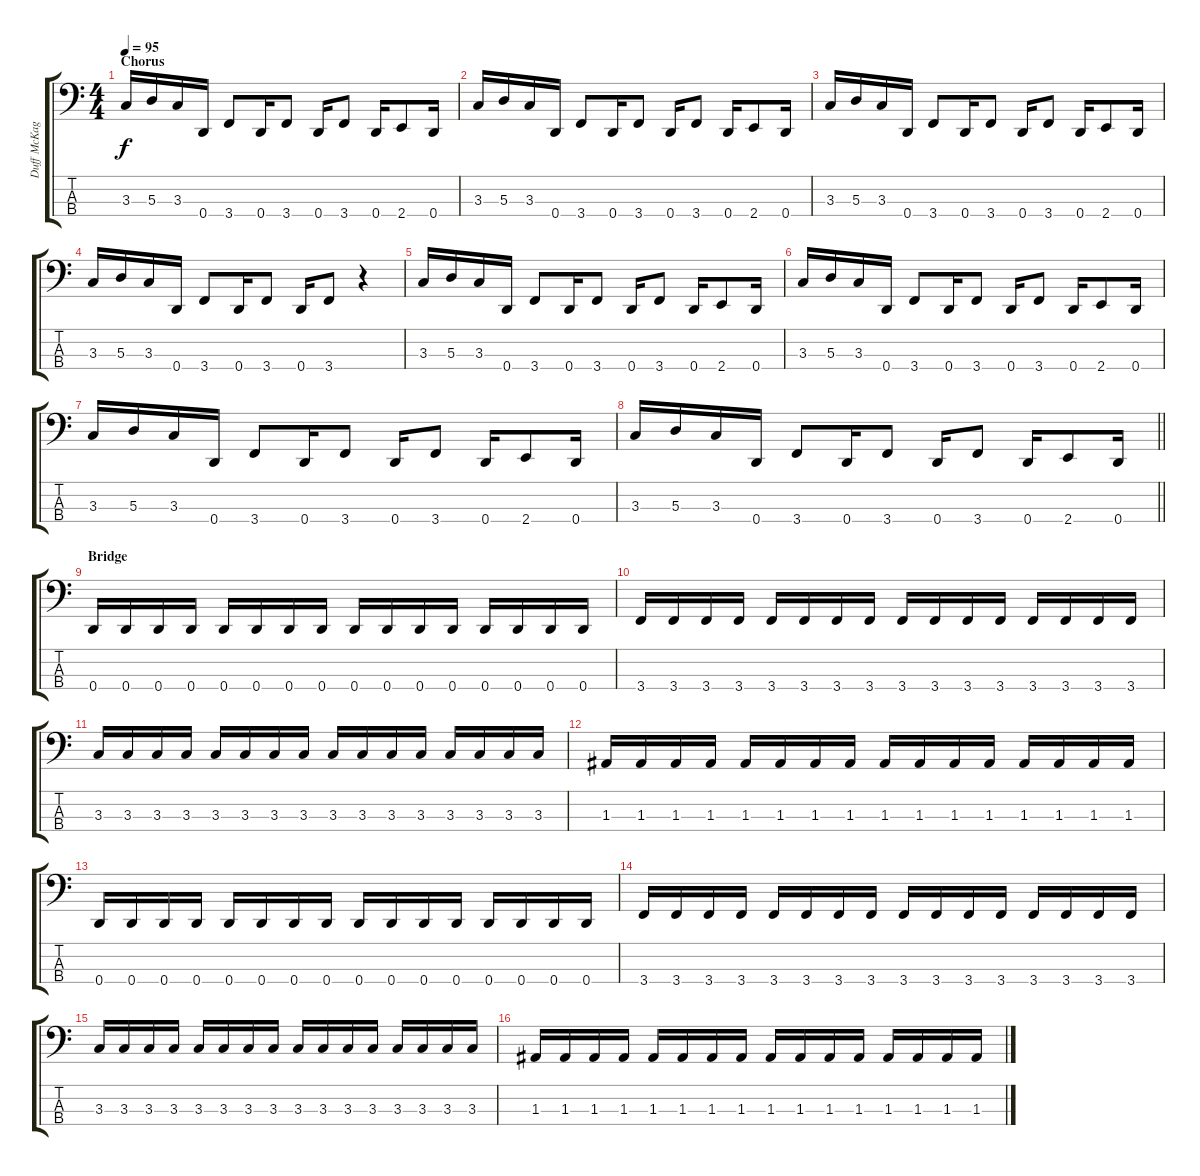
\track ("Duff McKagan" "Duff McKag") {instrument electricbassfinger}
\staff {score tabs}
\tuning (G2 D2 A1 D1) {hide}
\ts (4 4)
\section ("" "Chorus")
\tempo 95
\clef f4
\ks c
3.3.16{dy f} 5.3.16 3.3.16 0.4.16 3.4.8 0.4.16 3.4.8 0.4.16 3.4.8 0.4.16 2.4.8 0.4.16 |
3.3.16 5.3.16 3.3.16 0.4.16 3.4.8 0.4.16 3.4.8 0.4.16 3.4.8 0.4.16 2.4.8 0.4.16 |
3.3.16 5.3.16 3.3.16 0.4.16 3.4.8 0.4.16 3.4.8 0.4.16 3.4.8 0.4.16 2.4.8 0.4.16 |
3.3.16 5.3.16 3.3.16 0.4.16 3.4.8 0.4.16 3.4.8 0.4.16 3.4.8 r.4 |
3.3.16 5.3.16 3.3.16 0.4.16 3.4.8 0.4.16 3.4.8 0.4.16 3.4.8 0.4.16 2.4.8 0.4.16 |
3.3.16 5.3.16 3.3.16 0.4.16 3.4.8 0.4.16 3.4.8 0.4.16 3.4.8 0.4.16 2.4.8 0.4.16 |
3.3.16 5.3.16 3.3.16 0.4.16 3.4.8 0.4.16 3.4.8 0.4.16 3.4.8 0.4.16 2.4.8 0.4.16 |
\barLineRight lightlight
3.3.16 5.3.16 3.3.16 0.4.16 3.4.8 0.4.16 3.4.8 0.4.16 3.4.8 0.4.16 2.4.8 0.4.16 |
\section ("" "Bridge")
0.4.16 0.4.16 0.4.16 0.4.16 0.4.16 0.4.16 0.4.16 0.4.16 0.4.16 0.4.16 0.4.16 0.4.16 0.4.16 0.4.16 0.4.16 0.4.16 |
3.4.16 3.4.16 3.4.16 3.4.16 3.4.16 3.4.16 3.4.16 3.4.16 3.4.16 3.4.16 3.4.16 3.4.16 3.4.16 3.4.16 3.4.16 3.4.16 |
3.3.16 3.3.16 3.3.16 3.3.16 3.3.16 3.3.16 3.3.16 3.3.16 3.3.16 3.3.16 3.3.16 3.3.16 3.3.16 3.3.16 3.3.16 3.3.16 |
1.3.16 1.3.16 1.3.16 1.3.16 1.3.16 1.3.16 1.3.16 1.3.16 1.3.16 1.3.16 1.3.16 1.3.16 1.3.16 1.3.16 1.3.16 1.3.16 |
0.4.16 0.4.16 0.4.16 0.4.16 0.4.16 0.4.16 0.4.16 0.4.16 0.4.16 0.4.16 0.4.16 0.4.16 0.4.16 0.4.16 0.4.16 0.4.16 |
3.4.16 3.4.16 3.4.16 3.4.16 3.4.16 3.4.16 3.4.16 3.4.16 3.4.16 3.4.16 3.4.16 3.4.16 3.4.16 3.4.16 3.4.16 3.4.16 |
3.3.16 3.3.16 3.3.16 3.3.16 3.3.16 3.3.16 3.3.16 3.3.16 3.3.16 3.3.16 3.3.16 3.3.16 3.3.16 3.3.16 3.3.16 3.3.16 |
1.3.16 1.3.16 1.3.16 1.3.16 1.3.16 1.3.16 1.3.16 1.3.16 1.3.16 1.3.16 1.3.16 1.3.16 1.3.16 1.3.16 1.3.16 1.3.16
